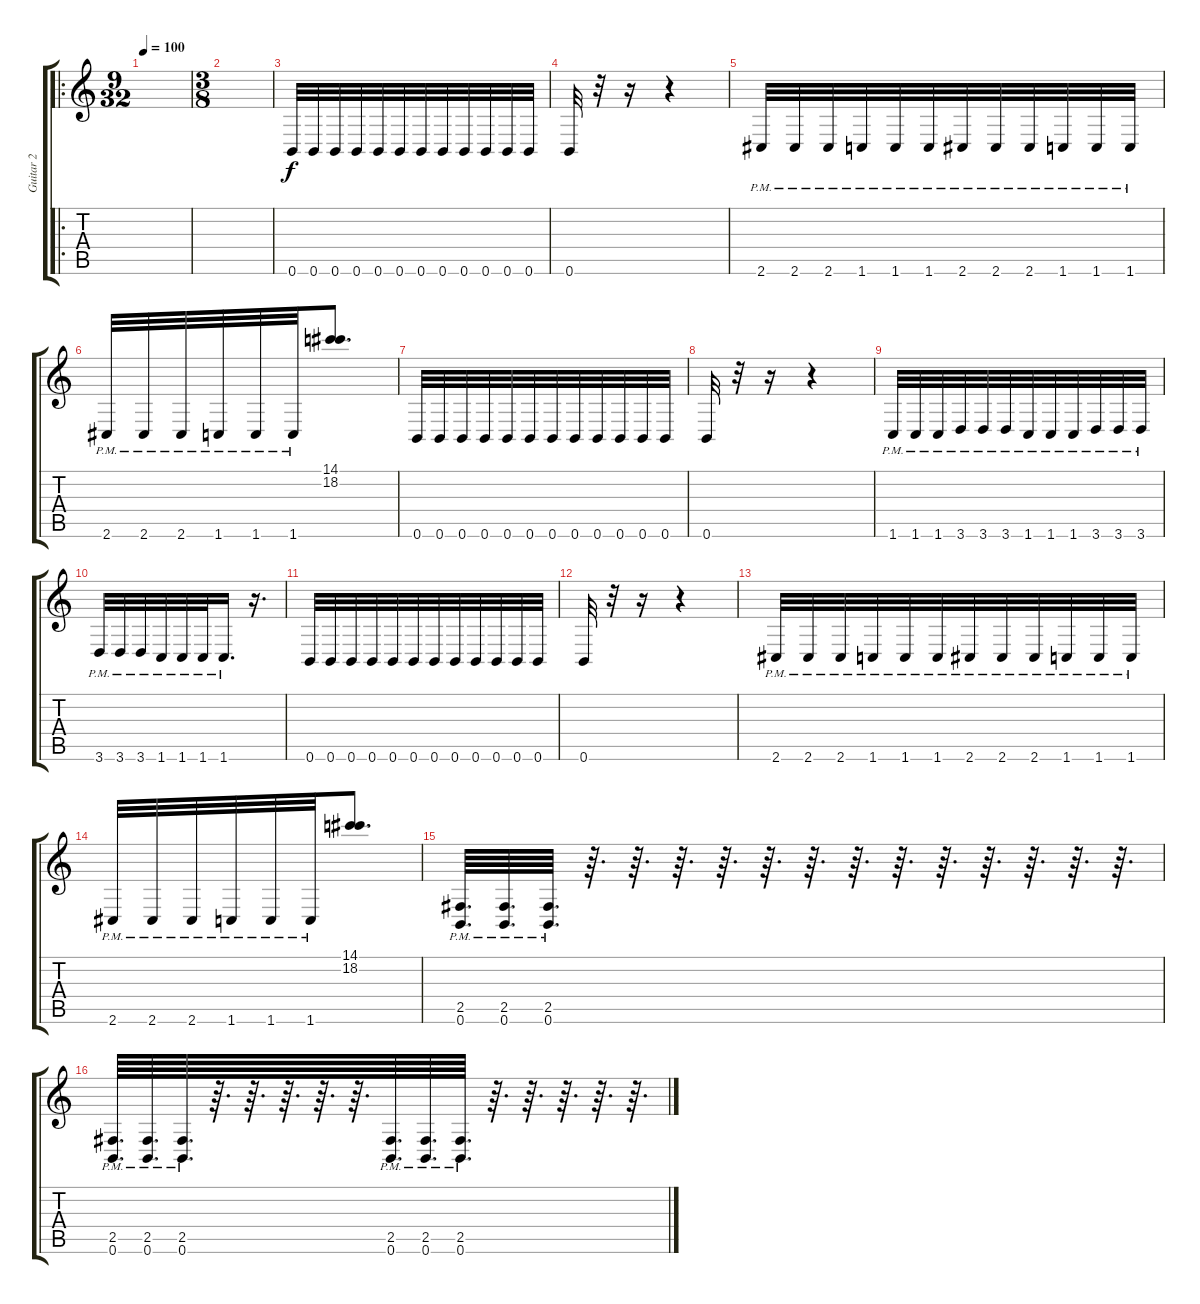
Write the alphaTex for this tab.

\track ("Guitar 2" "Guitar 2") {instrument distortionguitar}
\staff {score tabs}
\tuning (B3 Gb3 D3 A2 E2 B1) {hide}
\ro
\ts (9 32)
\tempo 100
\clef g2
\ks c
|
\ts (3 8)
|
0.6.32 0.6.32 0.6.32 0.6.32 0.6.32 0.6.32 0.6.32 0.6.32 0.6.32 0.6.32 0.6.32 0.6.32 |
0.6.32 r.32 r.16 r.4 |
2.6{pm}.32 2.6{pm}.32 2.6{pm}.32 1.6{pm}.32 1.6{pm}.32 1.6{pm}.32 2.6{pm}.32 2.6{pm}.32 2.6{pm}.32 1.6{pm}.32 1.6{pm}.32 1.6{pm}.32 |
2.6{pm}.32 2.6{pm}.32 2.6{pm}.32 1.6{pm}.32 1.6{pm}.32 1.6{pm}.32 (14.1 18.2).8{d} |
0.6.32 0.6.32 0.6.32 0.6.32 0.6.32 0.6.32 0.6.32 0.6.32 0.6.32 0.6.32 0.6.32 0.6.32 |
0.6.32 r.32 r.16 r.4 |
1.6{pm}.32 1.6{pm}.32 1.6{pm}.32 3.6{pm}.32 3.6{pm}.32 3.6{pm}.32 1.6{pm}.32 1.6{pm}.32 1.6{pm}.32 3.6{pm}.32 3.6{pm}.32 3.6{pm}.32 |
3.6{pm}.32 3.6{pm}.32 3.6{pm}.32 1.6{pm}.32 1.6{pm}.32 1.6{pm}.32 1.6{pm}.16{d} r.16{d} |
0.6.32 0.6.32 0.6.32 0.6.32 0.6.32 0.6.32 0.6.32 0.6.32 0.6.32 0.6.32 0.6.32 0.6.32 |
0.6.32 r.32 r.16 r.4 |
2.6{pm}.32 2.6{pm}.32 2.6{pm}.32 1.6{pm}.32 1.6{pm}.32 1.6{pm}.32 2.6{pm}.32 2.6{pm}.32 2.6{pm}.32 1.6{pm}.32 1.6{pm}.32 1.6{pm}.32 |
2.6{pm}.32 2.6{pm}.32 2.6{pm}.32 1.6{pm}.32 1.6{pm}.32 1.6{pm}.32 (14.1 18.2).8{d} |
(2.5{pm} 0.6{pm}).64{d} (2.5{pm} 0.6{pm}).64{d} (2.5{pm} 0.6{pm}).64{d} r.64{d} r.64{d} r.64{d} r.64{d} r.64{d} r.64{d} r.64{d} r.64{d} r.64{d} r.64{d} r.64{d} r.64{d} r.64{d} |
(2.5{pm} 0.6{pm}).64{d} (2.5{pm} 0.6{pm}).64{d} (2.5{pm} 0.6{pm}).64{d} r.64{d} r.64{d} r.64{d} r.64{d} r.64{d} (2.5{pm} 0.6{pm}).64{d} (2.5{pm} 0.6{pm}).64{d} (2.5{pm} 0.6{pm}).64{d} r.64{d} r.64{d} r.64{d} r.64{d} r.64{d}
